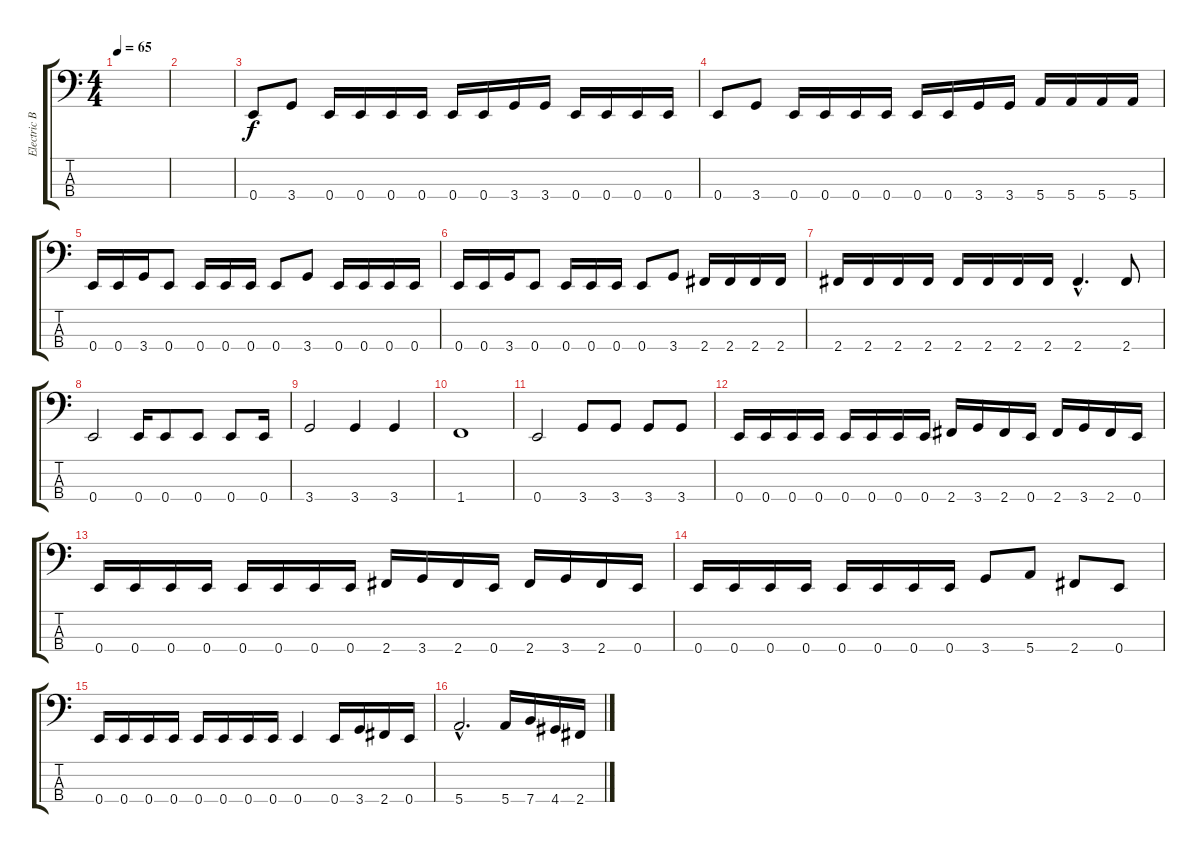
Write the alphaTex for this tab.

\track ("Electric Bass" "Electric B") {instrument electricbassfinger}
\staff {score tabs}
\tuning (G2 D2 A1 E1) {hide}
\ts (4 4)
\tempo 65
\clef f4
\ks c
|
|
0.4.8 3.4.8 0.4.16 0.4.16 0.4.16 0.4.16 0.4.16 0.4.16 3.4.16 3.4.16 0.4.16 0.4.16 0.4.16 0.4.16 |
0.4.8 3.4.8 0.4.16 0.4.16 0.4.16 0.4.16 0.4.16 0.4.16 3.4.16 3.4.16 5.4.16 5.4.16 5.4.16 5.4.16 |
0.4.16 0.4.16 3.4.16 0.4.8 0.4.16 0.4.16 0.4.16 0.4.8 3.4.8 0.4.16 0.4.16 0.4.16 0.4.16 |
0.4.16 0.4.16 3.4.16 0.4.8 0.4.16 0.4.16 0.4.16 0.4.8 3.4.8 2.4.16 2.4.16 2.4.16 2.4.16 |
2.4.16 2.4.16 2.4.16 2.4.16 2.4.16 2.4.16 2.4.16 2.4.16 2.4{hac}.4{d} 2.4.8 |
0.4.2 0.4.16 0.4.8 0.4.8 0.4.8 0.4.16 |
3.4.2 3.4.4 3.4.4 |
1.4.1 |
0.4.2 3.4.8 3.4.8 3.4.8 3.4.8 |
0.4.16 0.4.16 0.4.16 0.4.16 0.4.16 0.4.16 0.4.16 0.4.16 2.4.16 3.4.16 2.4.16 0.4.16 2.4.16 3.4.16 2.4.16 0.4.16 |
0.4.16 0.4.16 0.4.16 0.4.16 0.4.16 0.4.16 0.4.16 0.4.16 2.4.16 3.4.16 2.4.16 0.4.16 2.4.16 3.4.16 2.4.16 0.4.16 |
0.4.16 0.4.16 0.4.16 0.4.16 0.4.16 0.4.16 0.4.16 0.4.16 3.4.8 5.4.8 2.4.8 0.4.8 |
0.4.16 0.4.16 0.4.16 0.4.16 0.4.16 0.4.16 0.4.16 0.4.16 0.4.4 0.4.16 3.4.16 2.4.16 0.4.16 |
5.4{hac}.2{d} 5.4.16 7.4.16 4.4.16 2.4.16
